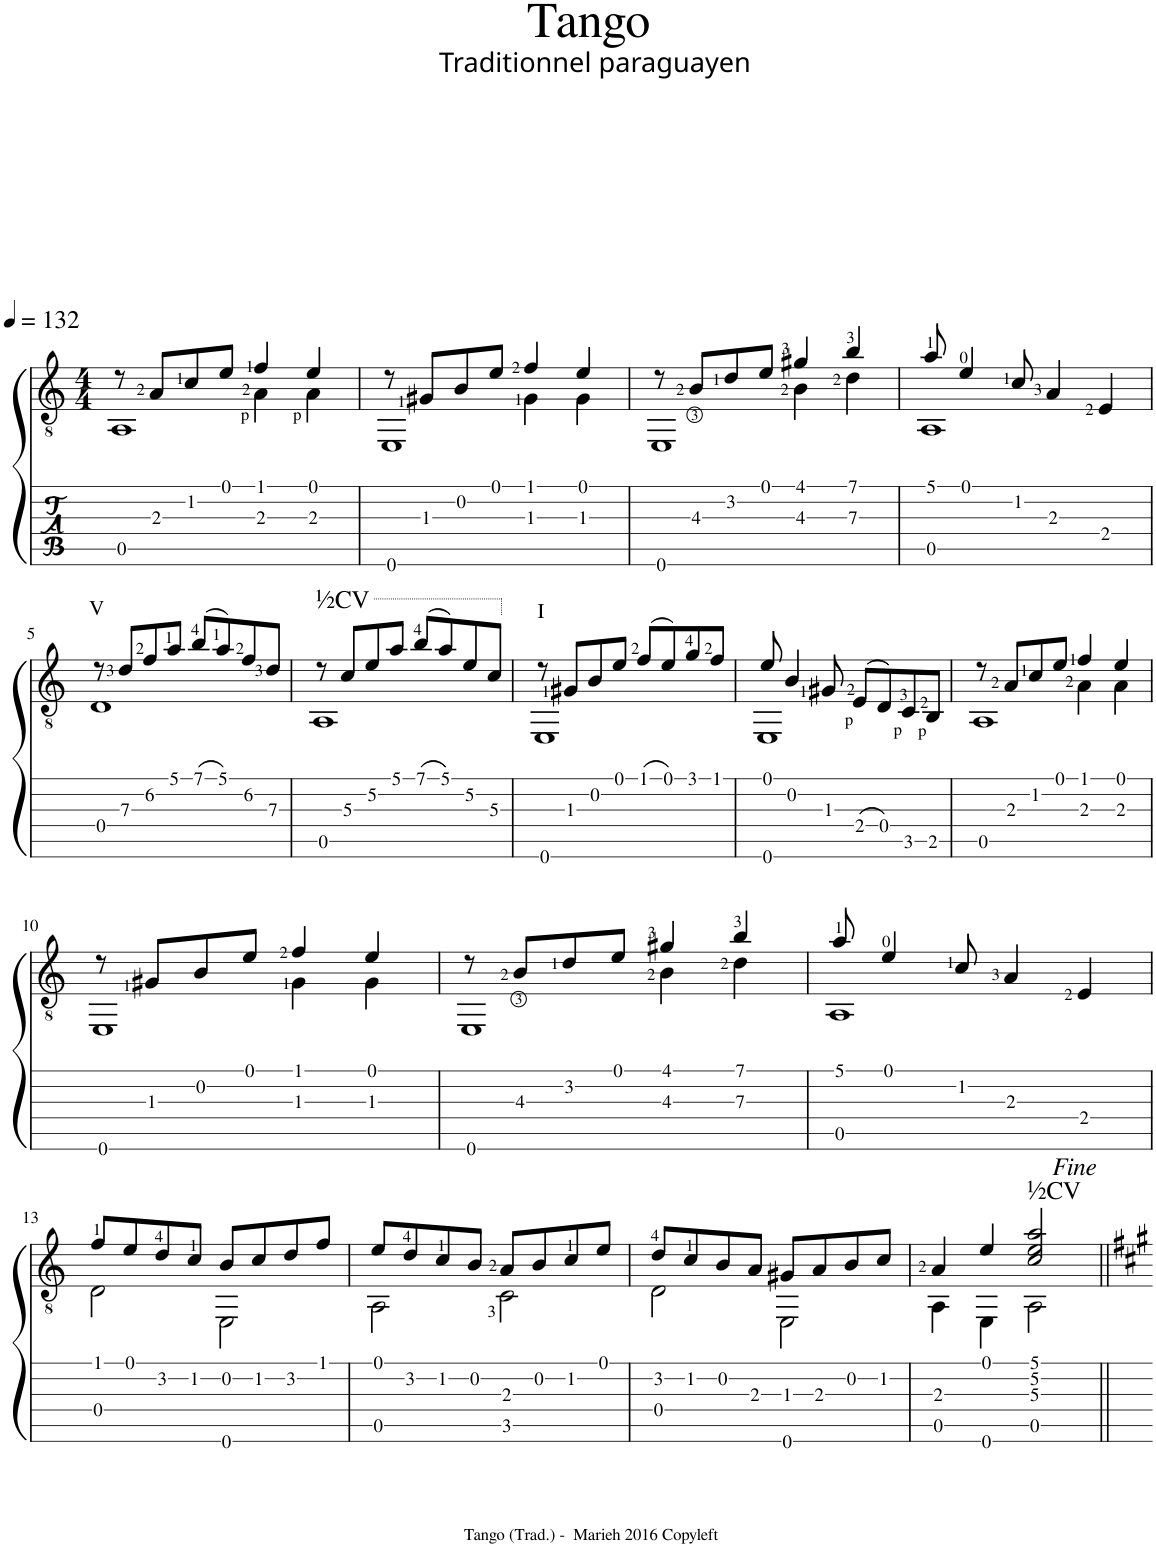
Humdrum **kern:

**kern	**kern
*part2	*part1
*staff2	*staff1
*I"Guitare classique [Tablature]	*I"Guitare classique
*stria6	*
*	*clefGv2
*k[]	*k[]
*M4/4	*M4/4
*MM132	*MM132
=1	=1
*^	*^
*	*^	*	*^
8r	2ryy	1AA	8r	2ryy	1AA
8A	.	.	8A/L	.	.
8cL	.	.	8c/	.	.
8eJ	.	.	8e/J	.	.
4f	4A	.	4f/	4A\	.
4e	4A	.	4e/	4A\	.
=2	=2	=2	=2	=2	=2
8r	2ryy	1EE	8r	2ryy	1EE
8G#X	.	.	8G#X/L	.	.
8BL	.	.	8B/	.	.
8eJ	.	.	8e/J	.	.
4f	4G#	.	4f/	4G#\	.
4e	4G#	.	4e/	4G#\	.
=3	=3	=3	=3	=3	=3
8r	2ryy	1EE	8r	2ryy	1EE
8B	.	.	8B/L	.	.
8dL	.	.	8d/	.	.
8eJ	.	.	8e/J	.	.
4g#X	4B	.	4g#X/	4B\	.
4b	4d	.	4b/	4d\	.
*	*v	*v	*	*	*
*	*	*	*v	*v
=4	=4	=4	=4
8a	1AA	8a/	1AA
4e	.	4e/	.
8c	.	8c/	.
4A	.	4A/	.
4E	.	4E/	.
!!LO:LB:g=z	!!
=5	=5	=5	=5
8r	1D	8r	1D
!	!	!LO:TX:a:t=V	!
8d	.	8d/L	.
8fL	.	8f/	.
8aJ	.	8a/J	.
(8bL	.	(8b/L	.
8aJ)	.	8a/)	.
8fL	.	8f/	.
8dJ	.	8d/J	.
=6	=6	=6	=6
!	!	!LO:TX:a:t=½CV	!
8r	1AA	8r	1AA
8c	.	8c/L	.
8eL	.	8e/	.
8aJ	.	8a/J	.
(8bL	.	(8b/L	.
8aJ)	.	8a/)	.
8eL	.	8e/	.
8cJ	.	8c/J	.
=7	=7	=7	=7
!	!	!LO:TX:a:t=I	!
8r	1EE	8r	1EE
8G#X	.	8G#X/L	.
8BL	.	8B/	.
8eJ	.	8e/J	.
(8fL	.	(8f/L	.
8eJ)	.	8e/)	.
8gL	.	8g/	.
8fJ	.	8f/J	.
=8	=8	=8	=8
8e	1EE	8e/	1EE
4B	.	4B/	.
8G#X	.	8G#X/	.
(8EL	.	(8E/L	.
8DJ)	.	8D/)	.
8CL	.	8C/	.
8BBJ	.	8BB/J	.
=9	=9	=9	=9
*	*^	*	*^
8r	2ryy	1AA	8r	2ryy	1AA
8A	.	.	8A/L	.	.
8cL	.	.	8c/	.	.
8eJ	.	.	8e/J	.	.
4f	4A	.	4f/	4A\	.
4e	4A	.	4e/	4A\	.
!!LO:LB:g=z	!!	!!
=10	=10	=10	=10	=10	=10
8r	2ryy	1EE	8r	2ryy	1EE
8G#X	.	.	8G#X/L	.	.
8BL	.	.	8B/	.	.
8eJ	.	.	8e/J	.	.
4f	4G#	.	4f/	4G#\	.
4e	4G#	.	4e/	4G#\	.
=11	=11	=11	=11	=11	=11
8r	2ryy	1EE	8r	2ryy	1EE
8B	.	.	8B/L	.	.
8dL	.	.	8d/	.	.
8eJ	.	.	8e/J	.	.
4g#X	4B	.	4g#X/	4B\	.
4b	4d	.	4b/	4d\	.
*	*v	*v	*	*	*
*	*	*	*v	*v
=12	=12	=12	=12
8a	1AA	8a/	1AA
4e	.	4e/	.
8c	.	8c/	.
4A	.	4A/	.
4E	.	4E/	.
!!LO:LB:g=z	!!
=13	=13	=13	=13
8fL	2D	8f/L	2D\
8eJ	.	8e/	.
8dL	.	8d/	.
8cJ	.	8c/J	.
8BL	2EE	8B/L	2EE\
8cJ	.	8c/	.
8dL	.	8d/	.
8fJ	.	8f/J	.
=14	=14	=14	=14
8eL	2AA	8e/L	2AA\
8dJ	.	8d/	.
8cL	.	8c/	.
8BJ	.	8B/J	.
8AL	2C	8A/L	2C\
8BJ	.	8B/	.
8cL	.	8c/	.
8eJ	.	8e/J	.
=15	=15	=15	=15
8dL	2D	8d/L	2D\
8cJ	.	8c/	.
8BL	.	8B/	.
8AJ	.	8A/J	.
8G#XL	2EE	8G#X/L	2EE\
8AJ	.	8A/	.
8BL	.	8B/	.
8cJ	.	8c/J	.
=16	=16	=16	=16
4A	4AA	4A/	4AA\
4e	4EE	4e/	4EE\
!	!	!LO:TX:a:t=½CV	!
2c 2e 2a	2AA	2c/ 2e/ 2a/	2AA\
*v	*v	*	*
*	*v	*v
=||	=||
*-	*-
